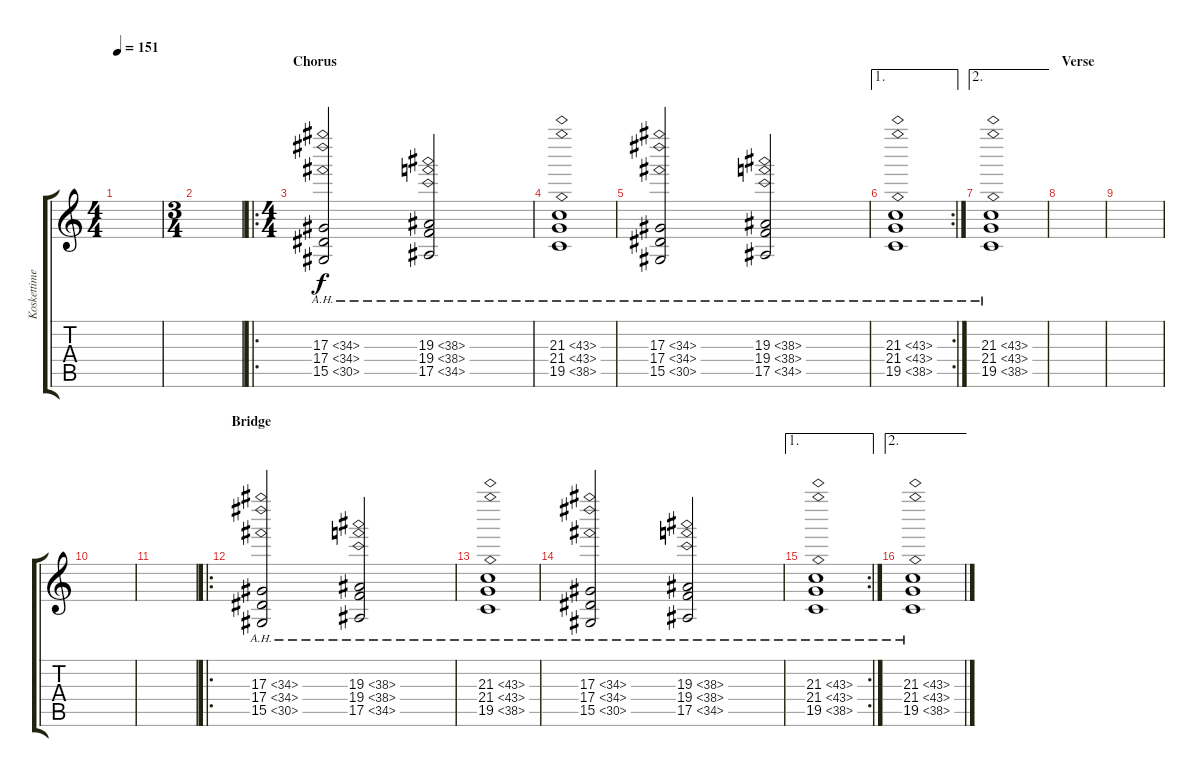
\track ("Koskettimet 1" "Koskettime") {instrument stringensemble1}
\staff {score tabs}
\tuning (C4 G3 Eb3 Bb2 F2 C2) {hide}
\ts (4 4)
\tempo 151
\clef g2
\ks c
|
\ts (3 4)
|
\ro
\ts (4 4)
\section ("" "Chorus")
(17.3{ah 17} 17.4{ah 17} 15.5{ah 15}).2 (19.3{ah 19} 19.4{ah 19} 17.5{ah 17}).2 |
(21.3{ah 22} 21.4{ah 22} 19.5{ah 19}).1 |
(17.3{ah 17} 17.4{ah 17} 15.5{ah 15}).2 (19.3{ah 19} 19.4{ah 19} 17.5{ah 17}).2 |
\ae 1
\rc 2
(21.3{ah 22} 21.4{ah 22} 19.5{ah 19}).1 |
\ae 2
(21.3{ah 22} 21.4{ah 22} 19.5{ah 19}).1 |
\section ("" "Verse")
|
|
|
|
\ro
\section ("" "Bridge")
(17.3{ah 17} 17.4{ah 17} 15.5{ah 15}).2 (19.3{ah 19} 19.4{ah 19} 17.5{ah 17}).2 |
(21.3{ah 22} 21.4{ah 22} 19.5{ah 19}).1 |
(17.3{ah 17} 17.4{ah 17} 15.5{ah 15}).2 (19.3{ah 19} 19.4{ah 19} 17.5{ah 17}).2 |
\ae 1
\rc 2
(21.3{ah 22} 21.4{ah 22} 19.5{ah 19}).1 |
\ae 2
(21.3{ah 22} 21.4{ah 22} 19.5{ah 19}).1
